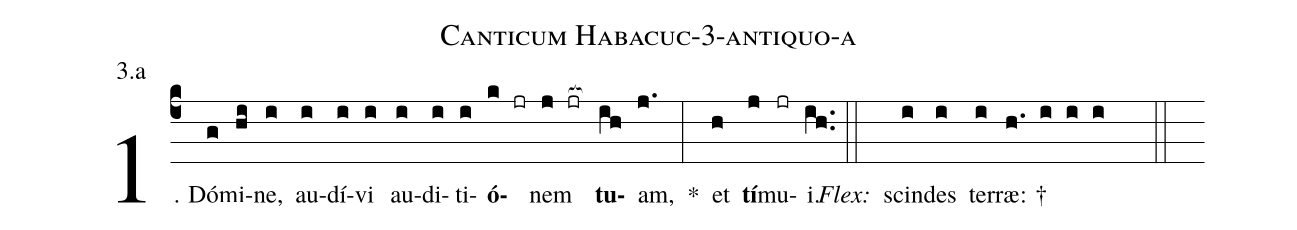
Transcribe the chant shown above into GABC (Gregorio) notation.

name: Canticum Habacuc-3-antiquo-a;
annotation: 3.a;
%%
(c4)1. Dó(g)mi(hi)ne,(i) au(i)dí(i)vi(i) au(i)di(i)ti(i)<b>ó</b>(k jr)nem(j jr[ocb:1{]) <b>tu</b>(ih[ocb:0}])am,(j.) *(:) et(h) <b>tí</b>(j)mu(jr)i.(ih..) (::)
<i>Flex:</i>()  scin(i)des(i) ter(i)ræ: †(h. i i i  ::)
